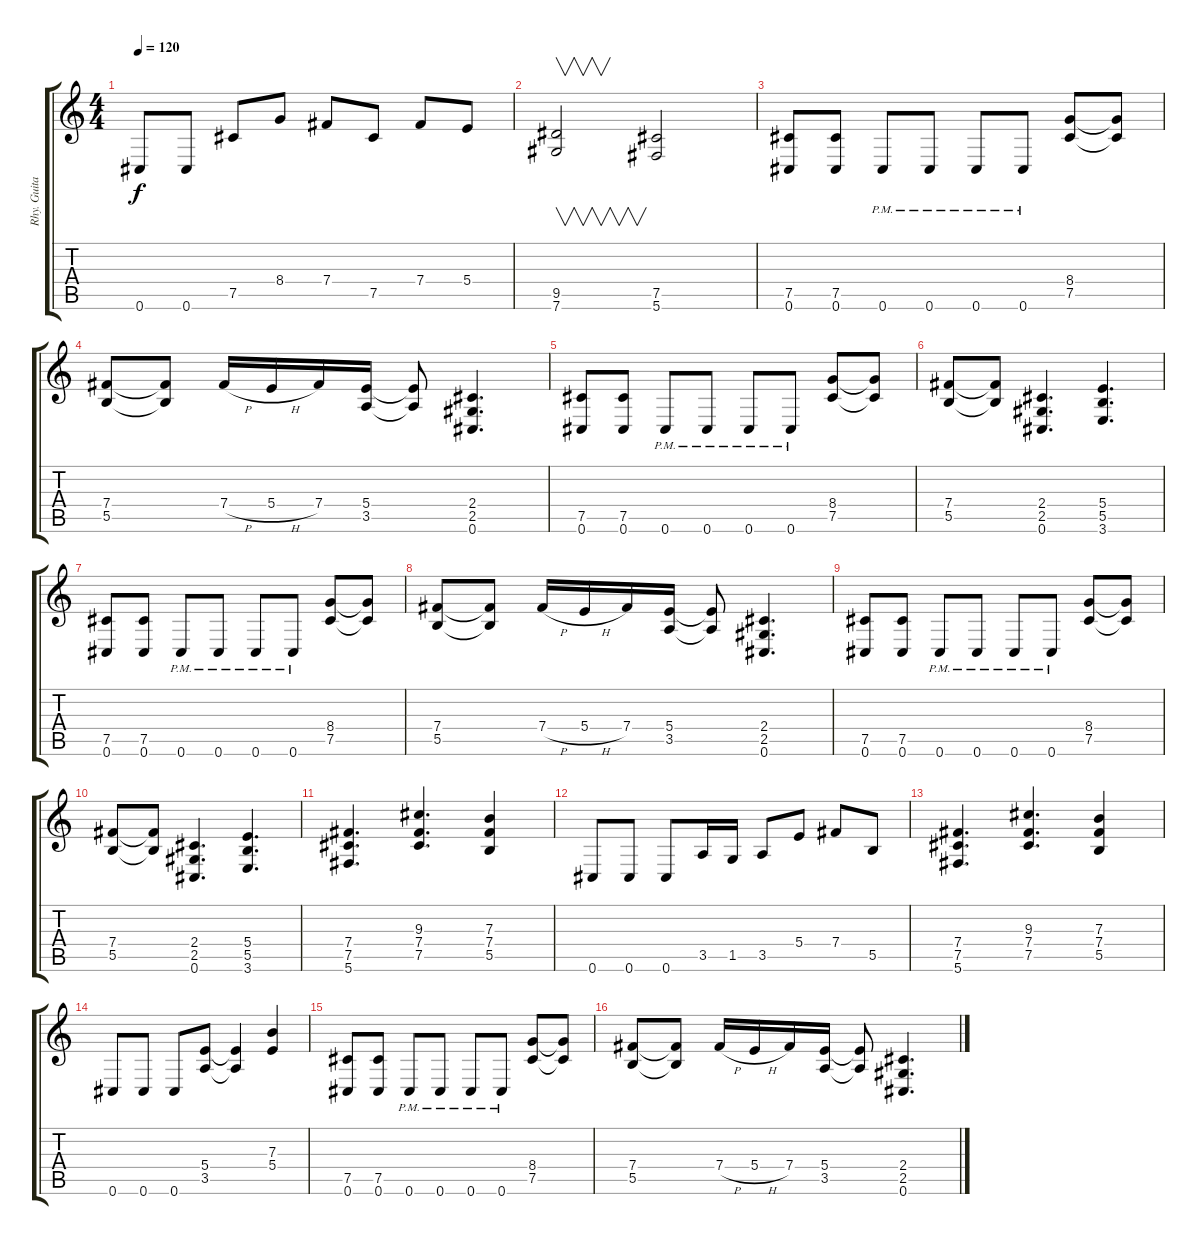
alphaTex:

\track ("Rhy. Guitar 2" "Rhy. Guita") {instrument overdrivenguitar}
\staff {score tabs}
\tuning (Db4 Ab3 E3 B2 Gb2 Db2) {hide}
\ts (4 4)
\tempo 120
\clef g2
\ks c
0.6{t}.8{dy f} 0.6.8 7.5.8 8.4.8 7.4.8 7.5.8 7.4.8 5.4.8 |
(9.5 7.6).2{v} (7.5 5.6).2 |
(7.5 0.6).8 (7.5 0.6).8 0.6{pm}.8 0.6{pm}.8 0.6{pm}.8 0.6{pm}.8 (8.4 7.5).8 (8.4{t} 7.5{t}).8 |
(7.4 5.5).8 (7.4{t} 5.5{t}).8 7.4{h}.16 5.4{h}.16 7.4.16 (5.4 3.5).16 (5.4{t} 3.5{t}).8 (2.4 2.5 0.6).4{d} |
(7.5 0.6).8 (7.5 0.6).8 0.6{pm}.8 0.6{pm}.8 0.6{pm}.8 0.6{pm}.8 (8.4 7.5).8 (8.4{t} 7.5{t}).8 |
(7.4 5.5).8 (7.4{t} 5.5{t}).8 (2.4 2.5 0.6).4{d} (5.4 5.5 3.6).4{d} |
(7.5 0.6).8 (7.5 0.6).8 0.6{pm}.8 0.6{pm}.8 0.6{pm}.8 0.6{pm}.8 (8.4 7.5).8 (8.4{t} 7.5{t}).8 |
(7.4 5.5).8 (7.4{t} 5.5{t}).8 7.4{h}.16 5.4{h}.16 7.4.16 (5.4 3.5).16 (5.4{t} 3.5{t}).8 (2.4 2.5 0.6).4{d} |
(7.5 0.6).8 (7.5 0.6).8 0.6{pm}.8 0.6{pm}.8 0.6{pm}.8 0.6{pm}.8 (8.4 7.5).8 (8.4{t} 7.5{t}).8 |
(7.4 5.5).8 (7.4{t} 5.5{t}).8 (2.4 2.5 0.6).4{d} (5.4 5.5 3.6).4{d} |
(7.4 7.5 5.6).4{d} (9.3 7.4 7.5).4{d} (7.3 7.4 5.5).4 |
0.6.8 0.6.8 0.6.8 3.5.16 1.5.16 3.5.8 5.4.8 7.4.8 5.5.8 |
(7.4 7.5 5.6).4{d} (9.3 7.4 7.5).4{d} (7.3 7.4 5.5).4 |
0.6.8 0.6.8 0.6.8 (5.4 3.5).8 (5.4{t} 3.5{t}).4 (7.3 5.4).4 |
(7.5 0.6).8 (7.5 0.6).8 0.6{pm}.8 0.6{pm}.8 0.6{pm}.8 0.6{pm}.8 (8.4 7.5).8 (8.4{t} 7.5{t}).8 |
(7.4 5.5).8 (7.4{t} 5.5{t}).8 7.4{h}.16 5.4{h}.16 7.4.16 (5.4 3.5).16 (5.4{t} 3.5{t}).8 (2.4 2.5 0.6).4{d}
